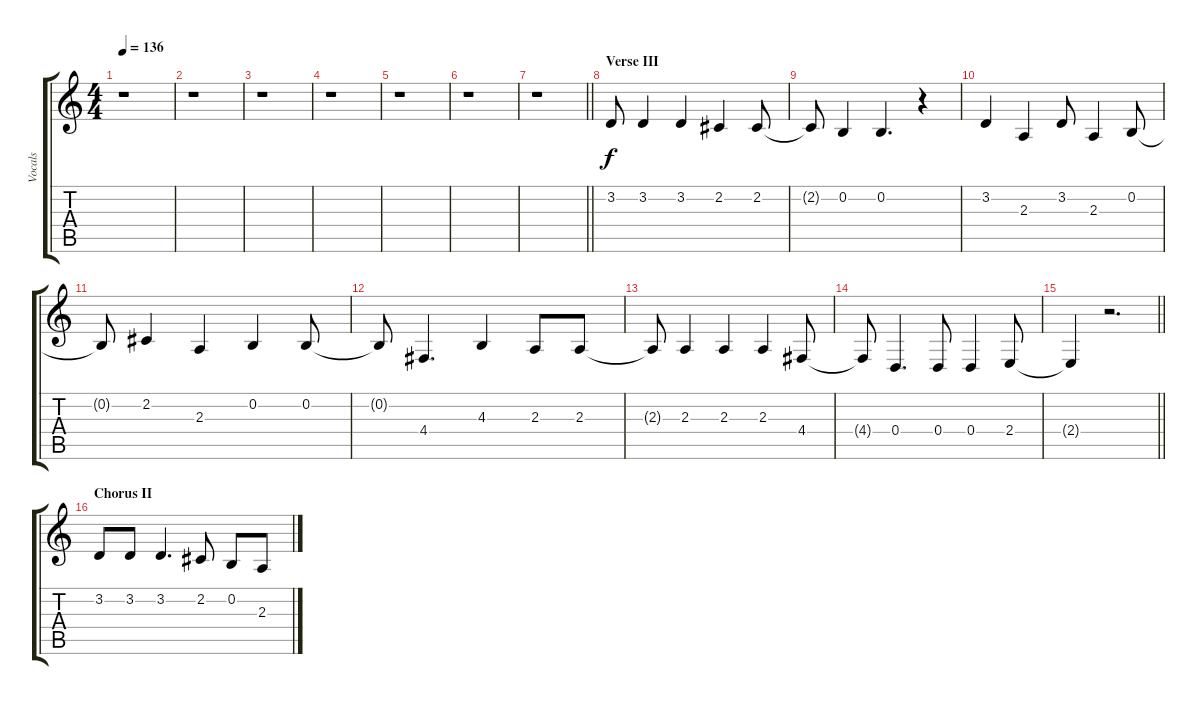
\track ("Vocals" "Vocals") {instrument tenorsax}
\staff {score tabs}
\tuning (E4 B3 G3 D3 A2 E2) {hide}
\ts (4 4)
\tempo 136
\clef g2
\ks c
r.1{dy f} |
r.1 |
r.1 |
r.1 |
r.1 |
r.1 |
\barLineRight lightlight
r.1 |
\section ("" "Verse III")
3.2.8 3.2.4 3.2.4 2.2.4 2.2.8 |
2.2{t}.8 0.2.4 0.2.4{d} r.4 |
3.2.4 2.3.4 3.2.8 2.3.4 0.2.8 |
0.2{t}.8 2.2.4 2.3.4 0.2.4 0.2.8 |
0.2{t}.8 4.4.4{d} 4.3.4 2.3.8 2.3.8 |
2.3{t}.8 2.3.4 2.3.4 2.3.4 4.4.8 |
4.4{t}.8 0.4.4{d} 0.4.8 0.4.4 2.4.8 |
\barLineRight lightlight
2.4{t}.4 r.2{d} |
\section ("" "Chorus II")
3.2.8 3.2.8 3.2.4{d} 2.2.8 0.2.8 2.3.8
